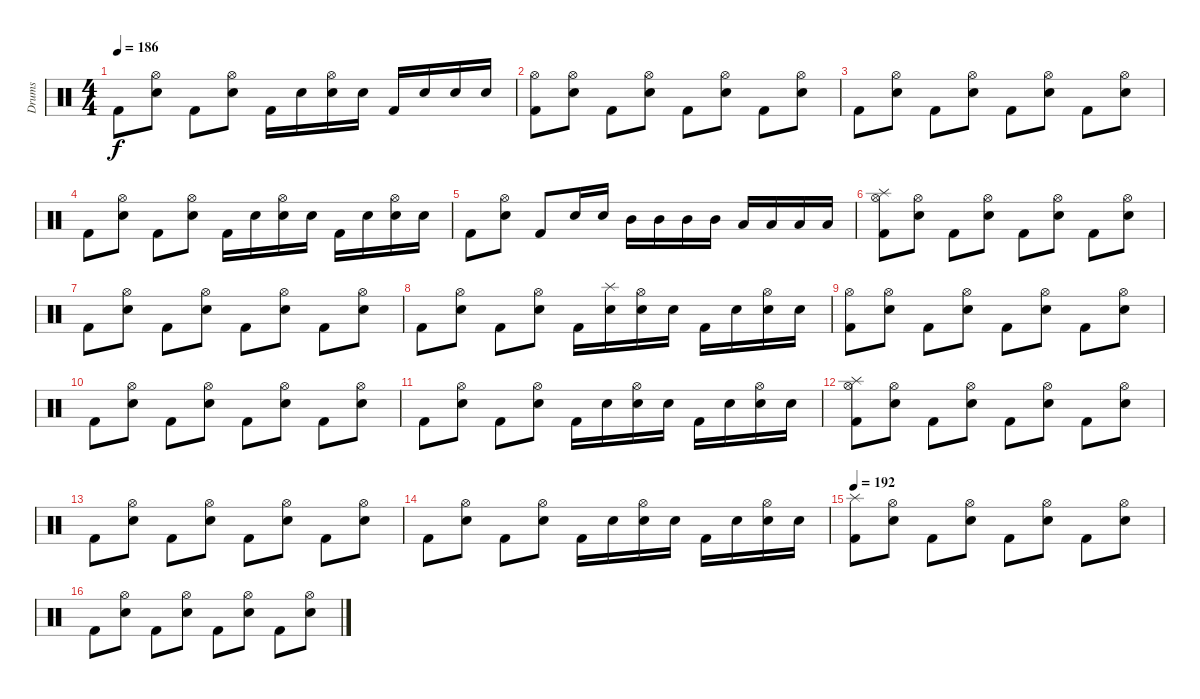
\track ("Drums" "Drums") {instrument percussion}
\staff {score}
\articulation defaults
\ts (4 4)
\tempo 186
\clef neutral
\ks c "Kick (hit) 2".8{dy f}
("Snare (hit) 2" "Hi-Hat (open)").8 "Kick (hit) 2".8 ("Snare (hit) 2" "Hi-Hat (open)").8 "Kick (hit) 2".16 "Snare (hit) 2".16 ("Snare (hit) 2" "Hi-Hat (open)").16 "Snare (hit) 2".16 "Kick (hit) 2".16 "Snare (hit) 2".16 "Snare (hit) 2".16 "Snare (hit) 2".16 |
("Hi-Hat (open)" "Kick (hit) 2").8 ("Snare (hit) 2" "Hi-Hat (open)").8 "Kick (hit) 2".8 ("Snare (hit) 2" "Hi-Hat (open)").8 "Kick (hit) 2".8 ("Snare (hit) 2" "Hi-Hat (open)").8 "Kick (hit) 2".8 ("Snare (hit) 2" "Hi-Hat (open)").8 |
"Kick (hit) 2".8 ("Snare (hit) 2" "Hi-Hat (open)").8 "Kick (hit) 2".8 ("Snare (hit) 2" "Hi-Hat (open)").8 "Kick (hit) 2".8 ("Snare (hit) 2" "Hi-Hat (open)").8 "Kick (hit) 2".8 ("Snare (hit) 2" "Hi-Hat (open)").8 |
"Kick (hit) 2".8 ("Snare (hit) 2" "Hi-Hat (open)").8 "Kick (hit) 2".8 ("Snare (hit) 2" "Hi-Hat (open)").8 "Kick (hit) 2".16 "Snare (hit) 2".16 ("Snare (hit) 2" "Hi-Hat (open)").16 "Snare (hit) 2".16 "Kick (hit) 2".16 "Snare (hit) 2".16 ("Snare (hit) 2" "Hi-Hat (open)").16 "Snare (hit) 2".16 |
"Kick (hit) 2".8 ("Hi-Hat (open)" "Snare (hit) 2").8 "Kick (hit) 2".8 "Snare (hit) 2".16 "Snare (hit) 2".16 "Mid Tom (hit)".16 "Mid Tom (hit)".16 "Mid Tom (hit)".16 "Mid Tom (hit)".16 "Low Tom (hit)".16 "Low Tom (hit)".16 "Low Tom (hit)".16 "Low Tom (hit)".16 |
("Kick (hit) 2" "Hi-Hat (open)" "Splash (hit)").8 ("Snare (hit) 2" "Hi-Hat (open)").8 "Kick (hit) 2".8 ("Snare (hit) 2" "Hi-Hat (open)").8 "Kick (hit) 2".8 ("Snare (hit) 2" "Hi-Hat (open)").8 "Kick (hit) 2".8 ("Snare (hit) 2" "Hi-Hat (open)").8 |
"Kick (hit) 2".8 ("Snare (hit) 2" "Hi-Hat (open)").8 "Kick (hit) 2".8 ("Snare (hit) 2" "Hi-Hat (open)").8 "Kick (hit) 2".8 ("Snare (hit) 2" "Hi-Hat (open)").8 "Kick (hit) 2".8 ("Snare (hit) 2" "Hi-Hat (open)").8 |
"Kick (hit) 2".8 ("Snare (hit) 2" "Hi-Hat (open)").8 "Kick (hit) 2".8 ("Snare (hit) 2" "Hi-Hat (open)").8 "Kick (hit) 2".16 ("Snare (hit) 2" "Splash (hit)").16 ("Snare (hit) 2" "Hi-Hat (open)").16 "Snare (hit) 2".16 "Kick (hit) 2".16 "Snare (hit) 2".16 ("Snare (hit) 2" "Hi-Hat (open)").16 "Snare (hit) 2".16 |
("Kick (hit) 2" "Hi-Hat (open)").8 ("Snare (hit) 2" "Hi-Hat (open)").8 "Kick (hit) 2".8 ("Snare (hit) 2" "Hi-Hat (open)").8 "Kick (hit) 2".8 ("Snare (hit) 2" "Hi-Hat (open)").8 "Kick (hit) 2".8 ("Snare (hit) 2" "Hi-Hat (open)").8 |
"Kick (hit) 2".8 ("Snare (hit) 2" "Hi-Hat (open)").8 "Kick (hit) 2".8 ("Snare (hit) 2" "Hi-Hat (open)").8 "Kick (hit) 2".8 ("Snare (hit) 2" "Hi-Hat (open)").8 "Kick (hit) 2".8 ("Snare (hit) 2" "Hi-Hat (open)").8 |
"Kick (hit) 2".8 ("Snare (hit) 2" "Hi-Hat (open)").8 "Kick (hit) 2".8 ("Snare (hit) 2" "Hi-Hat (open)").8 "Kick (hit) 2".16 "Snare (hit) 2".16 ("Snare (hit) 2" "Hi-Hat (open)").16 "Snare (hit) 2".16 "Kick (hit) 2".16 "Snare (hit) 2".16 ("Snare (hit) 2" "Hi-Hat (open)").16 "Snare (hit) 2".16 |
("Kick (hit) 2" "Hi-Hat (open)" "Splash (hit)").8 ("Snare (hit) 2" "Hi-Hat (open)").8 "Kick (hit) 2".8 ("Snare (hit) 2" "Hi-Hat (open)").8 "Kick (hit) 2".8 ("Snare (hit) 2" "Hi-Hat (open)").8 "Kick (hit) 2".8 ("Snare (hit) 2" "Hi-Hat (open)").8 |
"Kick (hit) 2".8 ("Snare (hit) 2" "Hi-Hat (open)").8 "Kick (hit) 2".8 ("Snare (hit) 2" "Hi-Hat (open)").8 "Kick (hit) 2".8 ("Snare (hit) 2" "Hi-Hat (open)").8 "Kick (hit) 2".8 ("Snare (hit) 2" "Hi-Hat (open)").8 |
"Kick (hit) 2".8 ("Snare (hit) 2" "Hi-Hat (open)").8 "Kick (hit) 2".8 ("Snare (hit) 2" "Hi-Hat (open)").8 "Kick (hit) 2".16 "Snare (hit) 2".16 ("Snare (hit) 2" "Hi-Hat (open)").16 "Snare (hit) 2".16 "Kick (hit) 2".16 "Snare (hit) 2".16 ("Snare (hit) 2" "Hi-Hat (open)").16 "Snare (hit) 2".16 |
\tempo 192
("Splash (hit)" "Kick (hit) 2").8 ("Snare (hit) 2" "Hi-Hat (open)").8 "Kick (hit) 2".8 ("Snare (hit) 2" "Hi-Hat (open)").8 "Kick (hit) 2".8 ("Snare (hit) 2" "Hi-Hat (open)").8 "Kick (hit) 2".8 ("Snare (hit) 2" "Hi-Hat (open)").8 |
"Kick (hit) 2".8 ("Snare (hit) 2" "Hi-Hat (open)").8 "Kick (hit) 2".8 ("Snare (hit) 2" "Hi-Hat (open)").8 "Kick (hit) 2".8 ("Snare (hit) 2" "Hi-Hat (open)").8 "Kick (hit) 2".8 ("Snare (hit) 2" "Hi-Hat (open)").8
